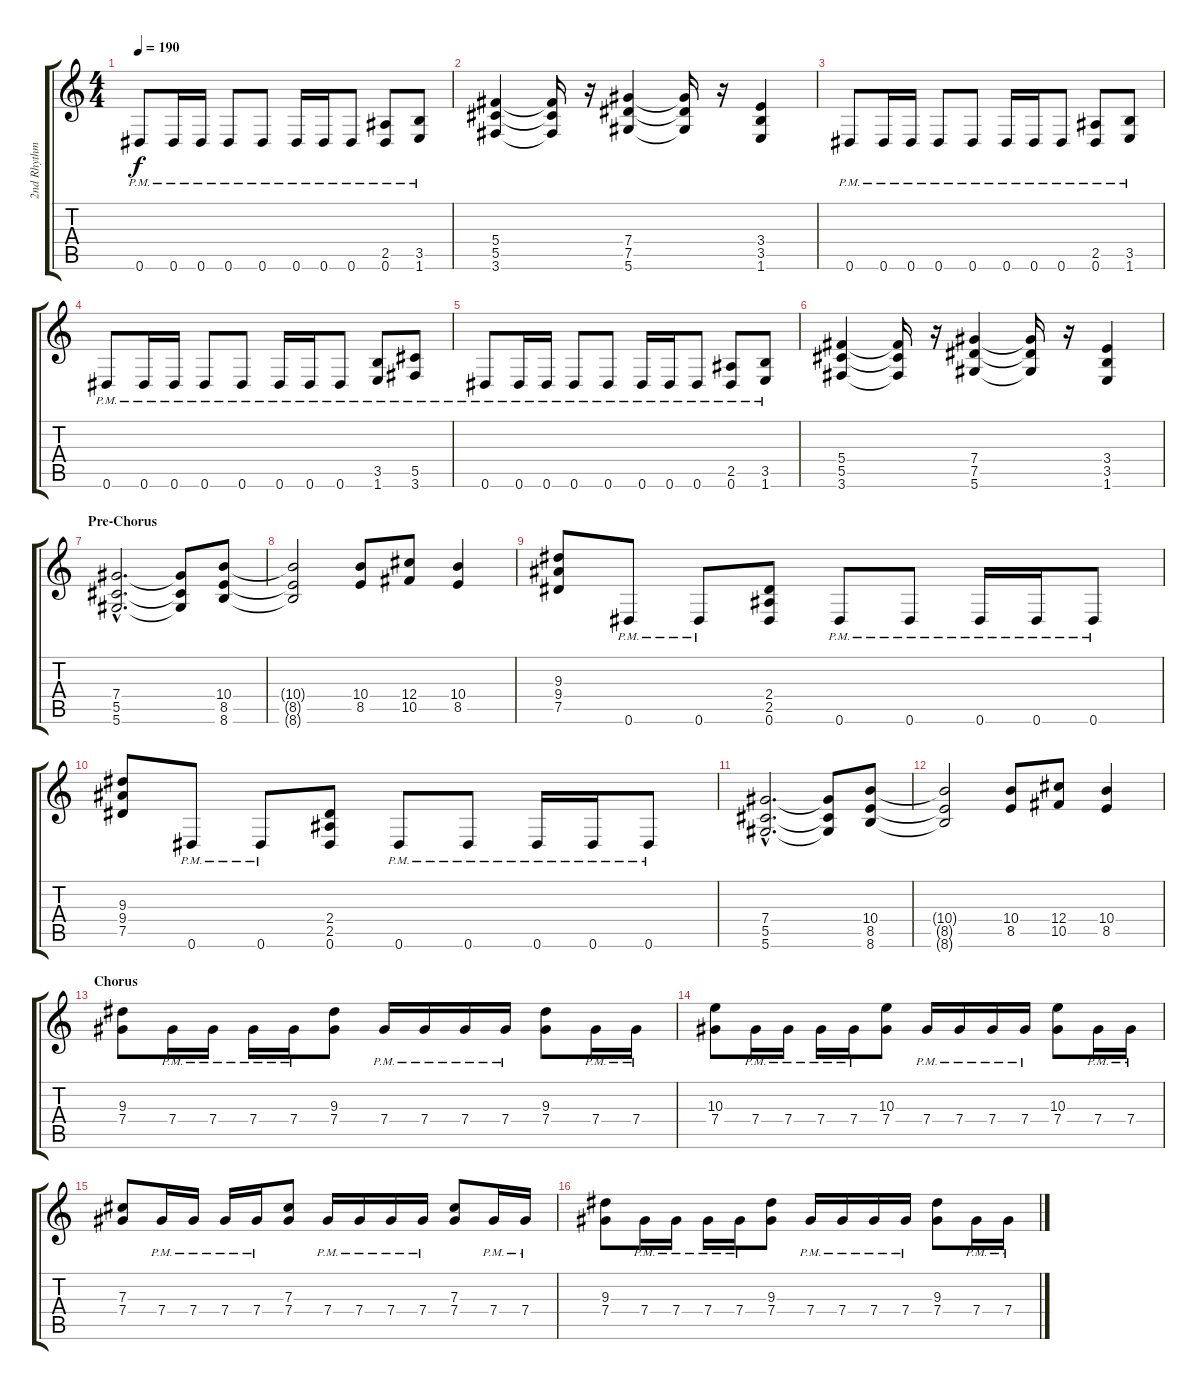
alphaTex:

\track ("2nd Rhythm Guitar" "2nd Rhythm") {instrument distortionguitar}
\staff {score tabs}
\tuning (Eb4 Bb3 Gb3 Db3 Ab2 Eb2) {hide}
\ts (4 4)
\tempo 190
\clef g2
\ks c
0.6{pm}.8{dy f} 0.6{pm}.16 0.6{pm}.16 0.6{pm}.8 0.6{pm}.8 0.6{pm}.16 0.6{pm}.16 0.6{pm}.8 (2.5{pm} 0.6{pm}).8 (3.5{pm} 1.6{pm}).8 |
(5.4 5.5 3.6).4 (5.4{t} 5.5{t} 3.6{t}).16 r.16 (7.4 7.5 5.6).4 (7.4{t} 7.5{t} 5.6{t}).16 r.16 (3.4 3.5 1.6).4 |
0.6{pm}.8 0.6{pm}.16 0.6{pm}.16 0.6{pm}.8 0.6{pm}.8 0.6{pm}.16 0.6{pm}.16 0.6{pm}.8 (2.5{pm} 0.6{pm}).8 (3.5{pm} 1.6{pm}).8 |
0.6{pm}.8 0.6{pm}.16 0.6{pm}.16 0.6{pm}.8 0.6{pm}.8 0.6{pm}.16 0.6{pm}.16 0.6{pm}.8 (3.5{pm} 1.6{pm}).8 (5.5{pm} 3.6{pm}).8 |
0.6{pm}.8 0.6{pm}.16 0.6{pm}.16 0.6{pm}.8 0.6{pm}.8 0.6{pm}.16 0.6{pm}.16 0.6{pm}.8 (2.5{pm} 0.6{pm}).8 (3.5{pm} 1.6{pm}).8 |
(5.4 5.5 3.6).4 (5.4{t} 5.5{t} 3.6{t}).16 r.16 (7.4 7.5 5.6).4 (7.4{t} 7.5{t} 5.6{t}).16 r.16 (3.4 3.5 1.6).4 |
\section ("" "Pre-Chorus")
(7.4{hac} 5.5{hac} 5.6{hac}).2{d} (7.4{t} 5.5{t} 5.6{t}).8 (10.4 8.5 8.6).8 |
(10.4{t} 8.5{t} 8.6{t}).2 (10.4 8.5).8 (12.4 10.5).8 (10.4 8.5).4 |
(9.3 9.4 7.5).8 0.6{pm}.8 0.6{pm}.8 (2.4 2.5 0.6).8 0.6{pm}.8 0.6{pm}.8 0.6{pm}.16 0.6{pm}.16 0.6{pm}.8 |
(9.3 9.4 7.5).8 0.6{pm}.8 0.6{pm}.8 (2.4 2.5 0.6).8 0.6{pm}.8 0.6{pm}.8 0.6{pm}.16 0.6{pm}.16 0.6{pm}.8 |
(7.4{hac} 5.5{hac} 5.6{hac}).2{d} (7.4{t} 5.5{t} 5.6{t}).8 (10.4 8.5 8.6).8 |
(10.4{t} 8.5{t} 8.6{t}).2 (10.4 8.5).8 (12.4 10.5).8 (10.4 8.5).4 |
\section ("" "Chorus")
(9.3 7.4).8 7.4{pm}.16 7.4{pm}.16 7.4{pm}.16 7.4{pm}.16 (9.3 7.4).8 7.4{pm}.16 7.4{pm}.16 7.4{pm}.16 7.4{pm}.16 (9.3 7.4).8 7.4{pm}.16 7.4{pm}.16 |
(10.3 7.4).8 7.4{pm}.16 7.4{pm}.16 7.4{pm}.16 7.4{pm}.16 (10.3 7.4).8 7.4{pm}.16 7.4{pm}.16 7.4{pm}.16 7.4{pm}.16 (10.3 7.4).8 7.4{pm}.16 7.4{pm}.16 |
(7.3 7.4).8 7.4{pm}.16 7.4{pm}.16 7.4{pm}.16 7.4{pm}.16 (7.3 7.4).8 7.4{pm}.16 7.4{pm}.16 7.4{pm}.16 7.4{pm}.16 (7.3 7.4).8 7.4{pm}.16 7.4{pm}.16 |
(9.3 7.4).8 7.4{pm}.16 7.4{pm}.16 7.4{pm}.16 7.4{pm}.16 (9.3 7.4).8 7.4{pm}.16 7.4{pm}.16 7.4{pm}.16 7.4{pm}.16 (9.3 7.4).8 7.4{pm}.16 7.4{pm}.16
